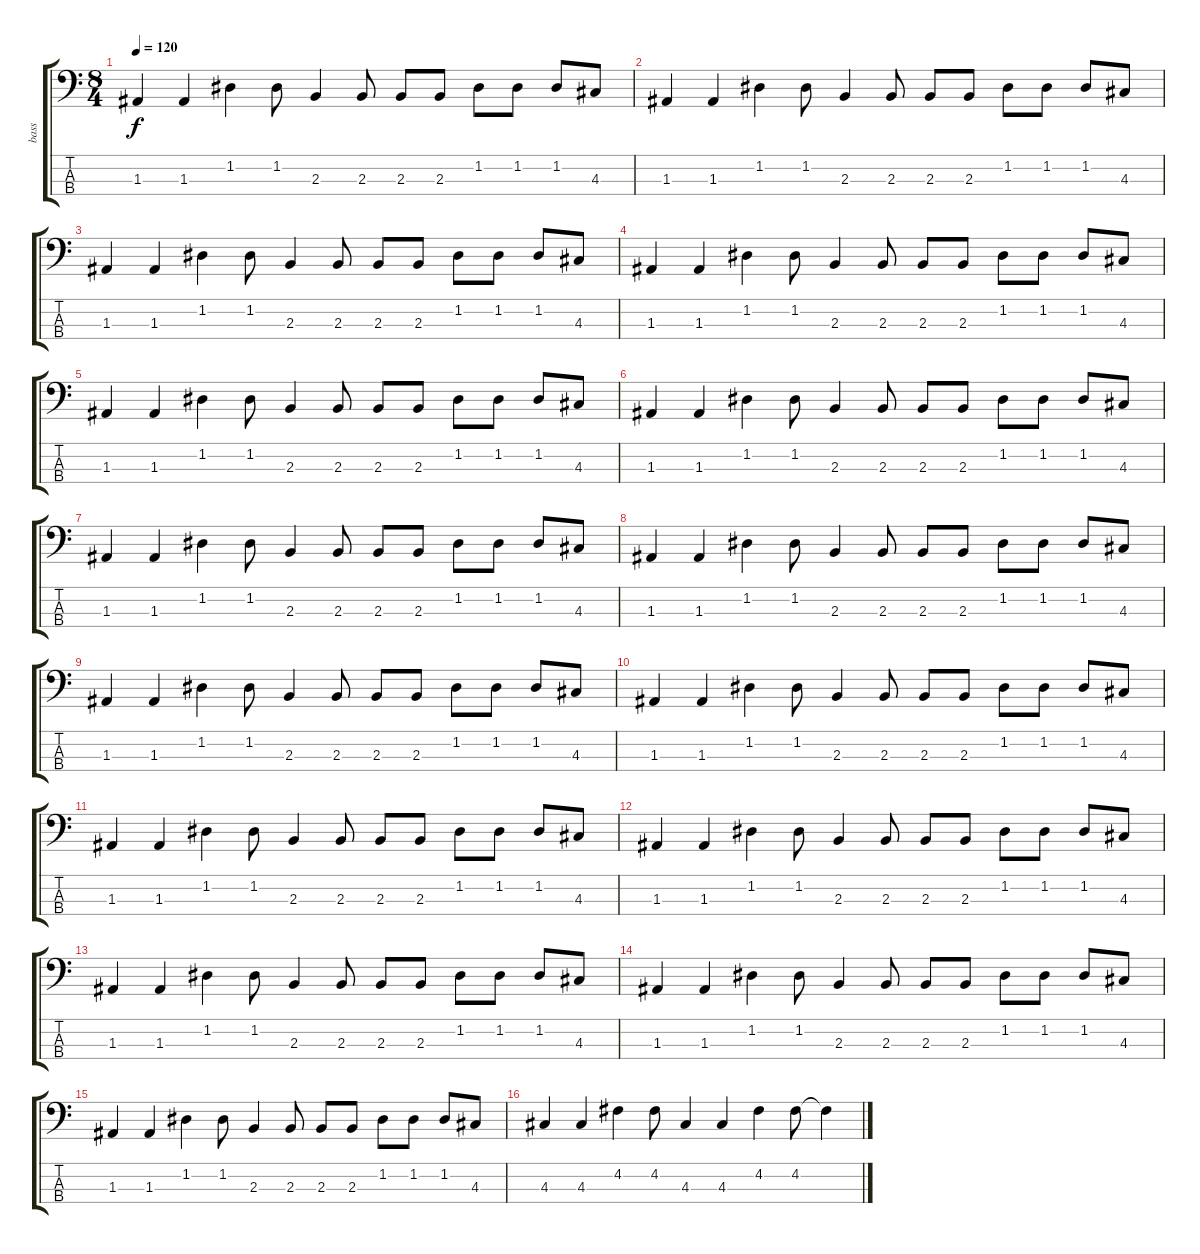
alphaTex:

\track ("bass" "bass") {instrument electricbasspick}
\staff {score tabs}
\tuning (G2 D2 A1 E1) {hide}
\ts (8 4)
\tempo 120
\clef f4
\ks c
1.3.4{dy f instrument electricbasspick} 1.3.4 1.2.4 1.2.8 2.3.4 2.3.8 2.3.8 2.3.8 1.2.8 1.2.8 1.2.8 4.3.8 |
1.3.4 1.3.4 1.2.4 1.2.8 2.3.4 2.3.8 2.3.8 2.3.8 1.2.8 1.2.8 1.2.8 4.3.8 |
1.3.4 1.3.4 1.2.4 1.2.8 2.3.4 2.3.8 2.3.8 2.3.8 1.2.8 1.2.8 1.2.8 4.3.8 |
1.3.4 1.3.4 1.2.4 1.2.8 2.3.4 2.3.8 2.3.8 2.3.8 1.2.8 1.2.8 1.2.8 4.3.8 |
1.3.4 1.3.4 1.2.4 1.2.8 2.3.4 2.3.8 2.3.8 2.3.8 1.2.8 1.2.8 1.2.8 4.3.8 |
1.3.4 1.3.4 1.2.4 1.2.8 2.3.4 2.3.8 2.3.8 2.3.8 1.2.8 1.2.8 1.2.8 4.3.8 |
1.3.4 1.3.4 1.2.4 1.2.8 2.3.4 2.3.8 2.3.8 2.3.8 1.2.8 1.2.8 1.2.8 4.3.8 |
1.3.4 1.3.4 1.2.4 1.2.8 2.3.4 2.3.8 2.3.8 2.3.8 1.2.8 1.2.8 1.2.8 4.3.8 |
1.3.4 1.3.4 1.2.4 1.2.8 2.3.4 2.3.8 2.3.8 2.3.8 1.2.8 1.2.8 1.2.8 4.3.8 |
1.3.4 1.3.4 1.2.4 1.2.8 2.3.4 2.3.8 2.3.8 2.3.8 1.2.8 1.2.8 1.2.8 4.3.8 |
1.3.4 1.3.4 1.2.4 1.2.8 2.3.4 2.3.8 2.3.8 2.3.8 1.2.8 1.2.8 1.2.8 4.3.8 |
1.3.4 1.3.4 1.2.4 1.2.8 2.3.4 2.3.8 2.3.8 2.3.8 1.2.8 1.2.8 1.2.8 4.3.8 |
1.3.4 1.3.4 1.2.4 1.2.8 2.3.4 2.3.8 2.3.8 2.3.8 1.2.8 1.2.8 1.2.8 4.3.8 |
1.3.4 1.3.4 1.2.4 1.2.8 2.3.4 2.3.8 2.3.8 2.3.8 1.2.8 1.2.8 1.2.8 4.3.8 |
1.3.4 1.3.4 1.2.4 1.2.8 2.3.4 2.3.8 2.3.8 2.3.8 1.2.8 1.2.8 1.2.8 4.3.8 |
4.3.4 4.3.4 4.2.4 4.2.8 4.3.4 4.3.4 4.2.4 4.2.8 4.2{t}.4
